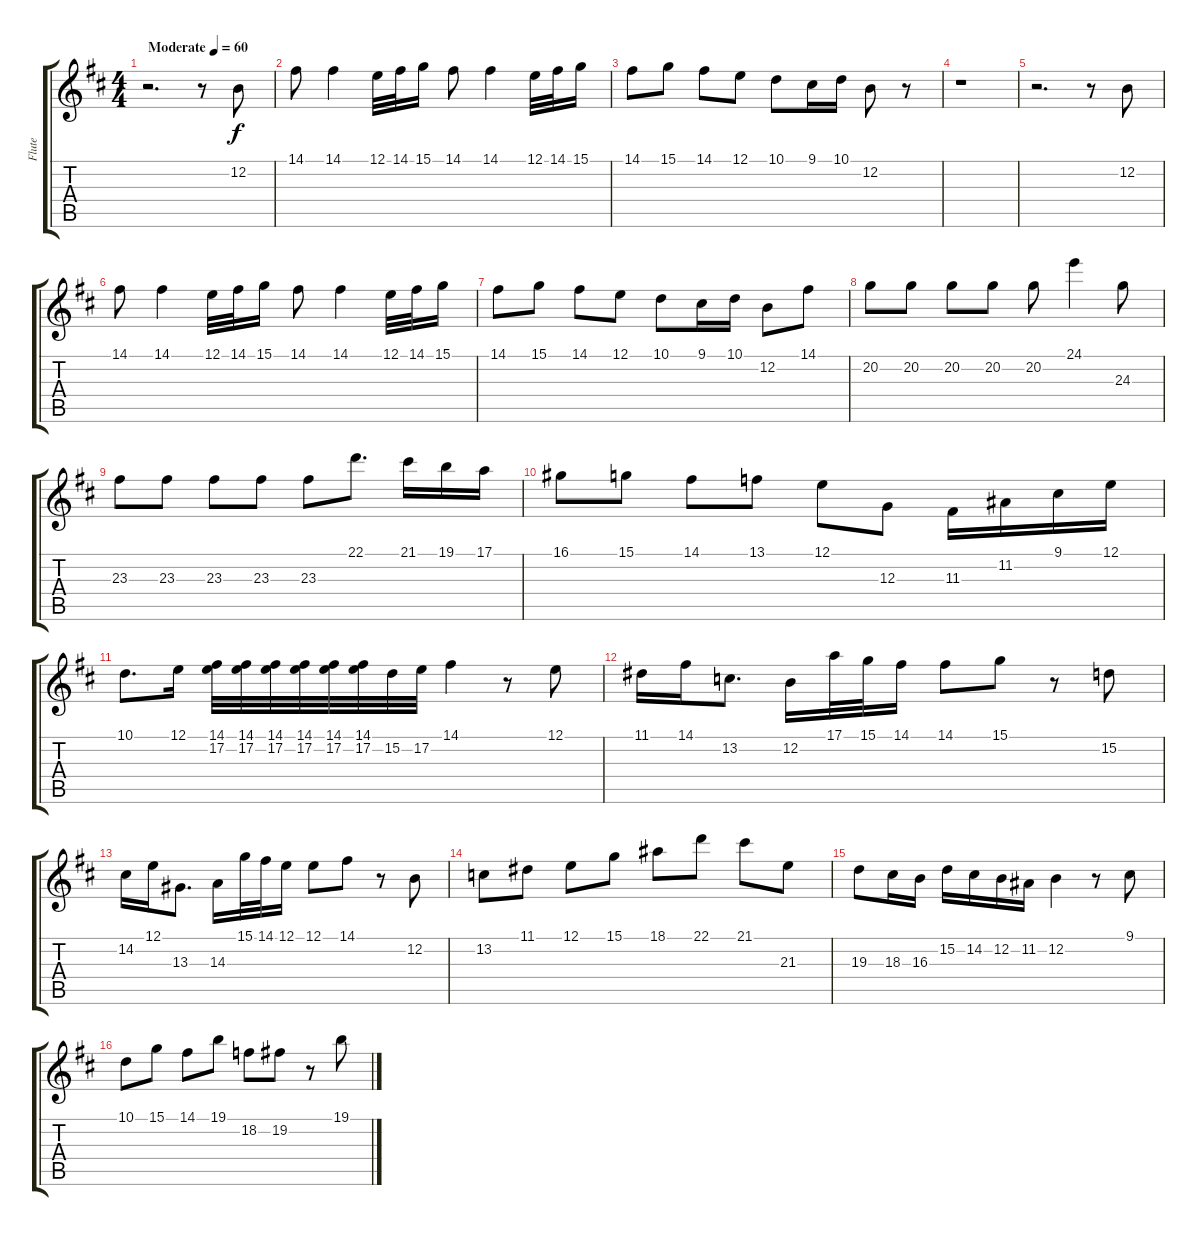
\track ("Flute" "Flute") {instrument flute}
\staff {score tabs}
\tuning (E4 B3 G3 D3 A2 E2) {hide}
\ts (4 4)
\tempo (60 "Moderate")
\clef g2
\ks bminor
r.2{d dy f instrument flute} r.8 12.2.8 |
14.1.8 14.1.4 12.1.32 14.1.32 15.1.16 14.1.8 14.1.4 12.1.32 14.1.32 15.1.16 |
14.1.8 15.1.8 14.1.8 12.1.8 10.1.8 9.1.16 10.1.16 12.2.8 r.8 |
r.1 |
r.2{d} r.8 12.2.8 |
14.1.8 14.1.4 12.1.32 14.1.32 15.1.16 14.1.8 14.1.4 12.1.32 14.1.32 15.1.16 |
14.1.8 15.1.8 14.1.8 12.1.8 10.1.8 9.1.16 10.1.16 12.2.8 14.1.8 |
20.2.8 20.2.8 20.2.8 20.2.8 20.2.8 24.1.4 24.3.8 |
23.3.8 23.3.8 23.3.8 23.3.8 23.3.8 22.1.8{d} 21.1.16 19.1.16 17.1.16 |
16.1.8 15.1.8 14.1.8 13.1.8 12.1.8 12.3.8 11.3.16 11.2.16 9.1.16 12.1.16 |
10.1.8{d} 12.1.16 (14.1 17.2).32 (14.1 17.2).32 (14.1 17.2).32 (14.1 17.2).32 (14.1 17.2).32 (14.1 17.2).32 15.2.32 17.2.32 14.1.4 r.8 12.1.8 |
11.1.16 14.1.16 13.2.8{d} 12.2.16 17.1.32 15.1.32 14.1.16 14.1.8 15.1.8 r.8 15.2.8 |
14.2.16 12.1.16 13.3.8{d} 14.3.16 15.1.32 14.1.32 12.1.16 12.1.8 14.1.8 r.8 12.2.8 |
13.2.8 11.1.8 12.1.8 15.1.8 18.1.8 22.1.8 21.1.8 21.3.8 |
19.3.8 18.3.16 16.3.16 15.2.16 14.2.16 12.2.16 11.2.16 12.2.4 r.8 9.1.8 |
10.1.8 15.1.8 14.1.8 19.1.8 18.2.8 19.2.8 r.8 19.1.8
